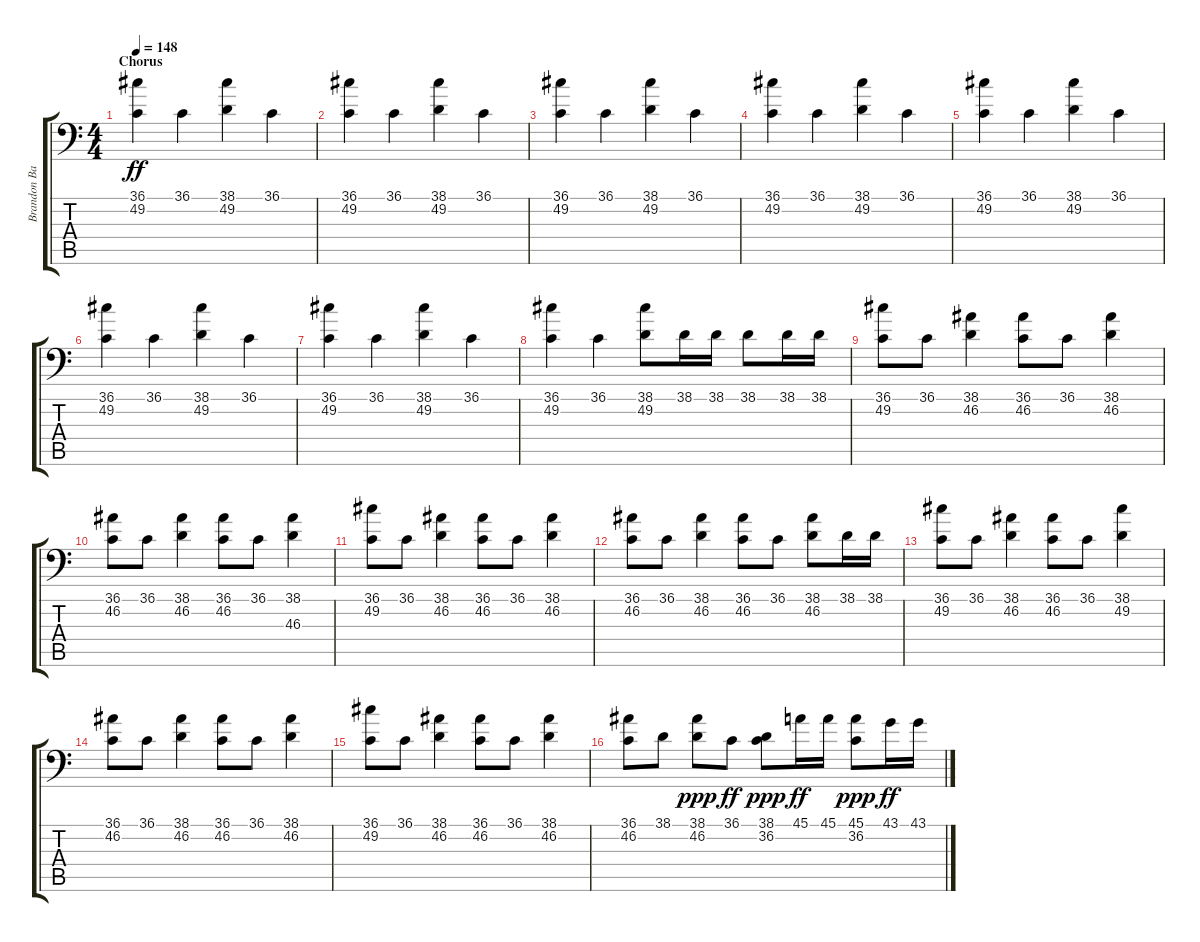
\track ("Brandon Barnes - Drums" "Brandon Ba") {instrument acousticgrandpiano}
\staff {score tabs}
\tuning (C-1 C-1 C-1 C-1 C-1 C-1) {hide}
\ts (4 4)
\section ("" "Chorus")
\tempo 148
\clef f4
\ks c
(36.1 49.2).4{dy ff} 36.1.4 (38.1 49.2).4 36.1.4 |
(36.1 49.2).4 36.1.4 (38.1 49.2).4 36.1.4 |
(36.1 49.2).4 36.1.4 (38.1 49.2).4 36.1.4 |
(36.1 49.2).4 36.1.4 (38.1 49.2).4 36.1.4 |
(36.1 49.2).4 36.1.4 (38.1 49.2).4 36.1.4 |
(36.1 49.2).4 36.1.4 (38.1 49.2).4 36.1.4 |
(36.1 49.2).4 36.1.4 (38.1 49.2).4 36.1.4 |
(36.1 49.2).4 36.1.4 (38.1 49.2).8 38.1.16 38.1.16 38.1.8 38.1.16 38.1.16 |
(36.1 49.2).8 36.1.8 (38.1 46.2).4 (36.1 46.2).8 36.1.8 (38.1 46.2).4 |
(36.1 46.2).8 36.1.8 (38.1 46.2).4 (36.1 46.2).8 36.1.8 (38.1 46.3).4 |
(36.1 49.2).8 36.1.8 (38.1 46.2).4 (36.1 46.2).8 36.1.8 (38.1 46.2).4 |
(36.1 46.2).8 36.1.8 (38.1 46.2).4 (36.1 46.2).8 36.1.8 (38.1 46.2).8 38.1.16 38.1.16 |
(36.1 49.2).8 36.1.8 (38.1 46.2).4 (36.1 46.2).8 36.1.8 (38.1 49.2).4 |
(36.1 46.2).8 36.1.8 (38.1 46.2).4 (36.1 46.2).8 36.1.8 (38.1 46.2).4 |
(36.1 49.2).8 36.1.8 (38.1 46.2).4 (36.1 46.2).8 36.1.8 (38.1 46.2).4 |
(36.1 46.2).8 38.1.8 (38.1 46.2).8{dy ppp} 36.1.8{dy ff} (38.1 36.2).8{dy ppp} 45.1.16{dy ff} 45.1.16 (45.1 36.2).8{dy ppp} 43.1.16{dy ff} 43.1.16
